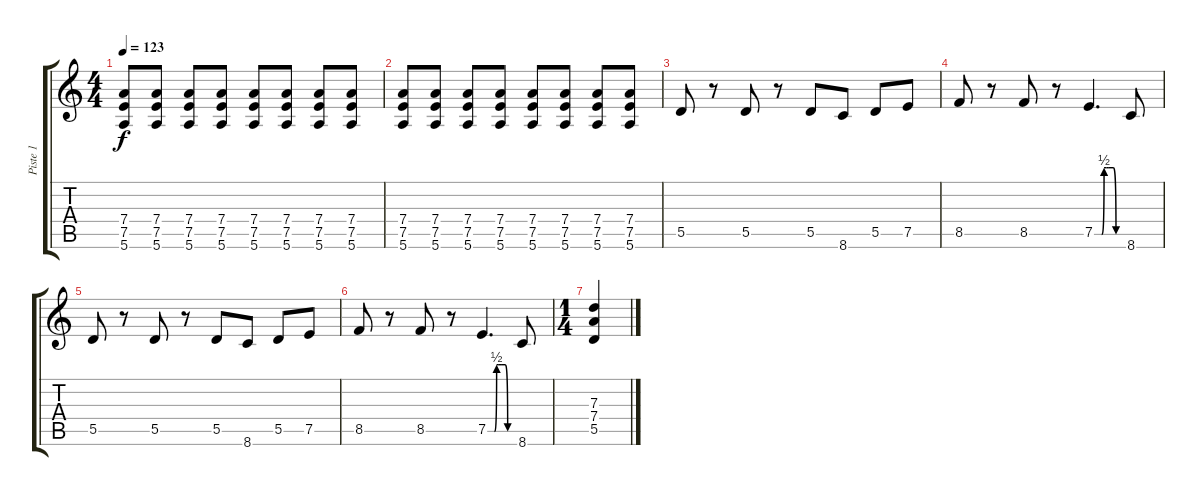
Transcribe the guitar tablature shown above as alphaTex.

\track ("Piste 1" "Piste 1") {instrument distortionguitar}
\staff {score tabs}
\tuning (E4 B3 G3 D3 A2 E2) {hide}
\ts (4 4)
\tempo 123
\clef g2
\ks c
(7.4 7.5 5.6).8{dy f} (7.4 7.5 5.6).8 (7.4 7.5 5.6).8 (7.4 7.5 5.6).8 (7.4 7.5 5.6).8 (7.4 7.5 5.6).8 (7.4 7.5 5.6).8 (7.4 7.5 5.6).8 |
(7.4 7.5 5.6).8 (7.4 7.5 5.6).8 (7.4 7.5 5.6).8 (7.4 7.5 5.6).8 (7.4 7.5 5.6).8 (7.4 7.5 5.6).8 (7.4 7.5 5.6).8 (7.4 7.5 5.6).8 |
5.5.8 r.8 5.5.8 r.8 5.5.8 8.6.8 5.5.8 7.5.8 |
8.5.8 r.8 8.5.8 r.8 7.5{be (custom 0 0 15 0 20 2 25 2 30 2 39 2 45 0 60 0)}.4{d} 8.6.8 |
5.5.8 r.8 5.5.8 r.8 5.5.8 8.6.8 5.5.8 7.5.8 |
8.5.8 r.8 8.5.8 r.8 7.5{be (custom 0 0 15 0 20 2 25 2 30 2 39 2 45 0 60 0)}.4{d} 8.6.8 |
\ts (1 4)
(7.3 7.4 5.5).4
